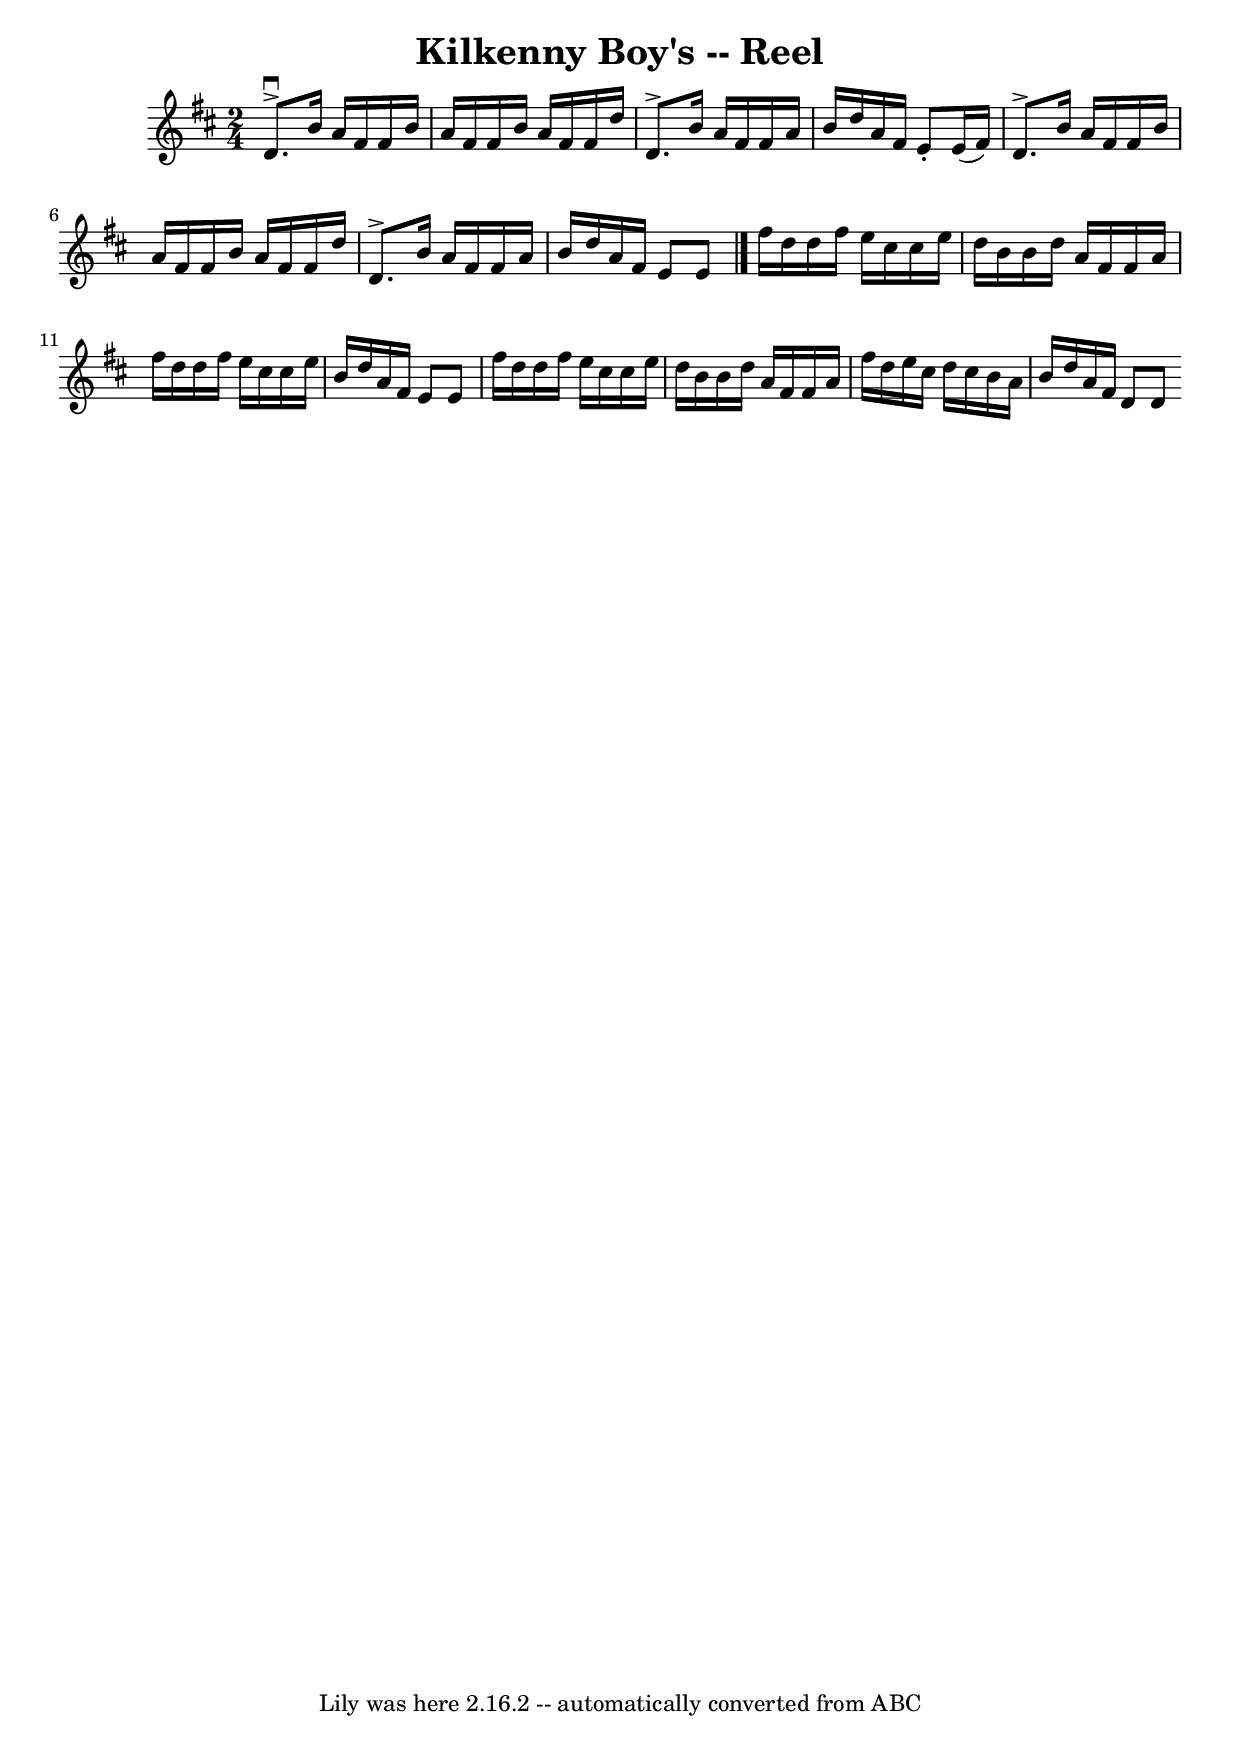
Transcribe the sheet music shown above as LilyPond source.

\version "2.16.2"
\include "Mammoth.ily"
\header {
  %% book = "Ryan's Mammoth Collection"
 crossRefNumber = "1"
 footnotes = "\\\\166 =FF=20"
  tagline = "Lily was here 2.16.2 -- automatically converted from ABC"
  title = "Kilkenny Boy's -- Reel"

}
voicedefault =  {


  \time 2/4 
  \key d \major
 d'8.^\downbow^\accent b'16 a'16 fis'16 fis'16 b'16     |
 a'16 fis'16 fis'16 b'16 a'16 fis'16 fis'16 d''16     |
 d'8.^\accent b'16 a'16 fis'16 fis'16 a'16     |
 b'16 d''16 a'16 fis'16 e'8-. e'16 ( fis'16)    |
 d'8.^\accent b'16 a'16 fis'16 fis'16 b'16     |
 a'16 fis'16 fis'16 b'16 a'16 fis'16 fis'16 d''16     |
 d'8.^\accent b'16 a'16 fis'16 fis'16 a'16     |
 b'16 d''16 a'16 fis'16 e'8 e'8    \bar "|." 
 fis''16 d''16 d''16 fis''16 e''16 cis''16 cis''16 e''16     |
 d''16 b'16 b'16 d''16 a'16 fis'16 fis'16 a'16     |
 fis''16 d''16 d''16 fis''16 e''16 cis''16 cis''16 e''16     |
 b'16 d''16 a'16 fis'16 e'8 e'8    |
 fis''16 d''16 d''16 fis''16 e''16 cis''16 cis''16 e''16     |
 d''16 b'16 b'16 d''16 a'16 fis'16 fis'16 a'16     |
 fis''16 d''16 e''16 cis''16 d''16 cis''16 b'16 a'16     |
 b'16 d''16 a'16 fis'16 d'8 d'8    \bar " |."   

}

\score{
  <<

    \context Staff="default"
    {
      \voicedefault 
      
    }

  >>
  \layout {
    
  }
  \midi {
  }

}
